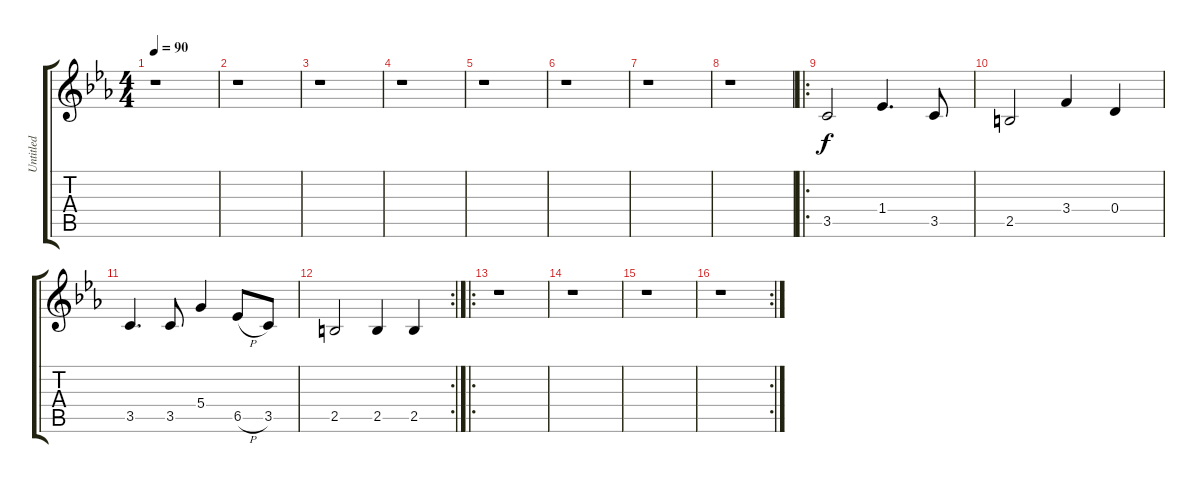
\track ("Untitled" "Untitled") {instrument overdrivenguitar}
\staff {score tabs}
\tuning (E4 B3 G3 D3 A2 E2) {hide}
\ts (4 4)
\tempo 90
\clef g2
\ks eb
r.1{dy ff} |
r.1 |
r.1 |
r.1 |
r.1 |
r.1 |
r.1 |
r.1 |
\ro
3.5.2{dy f} 1.4.4{d} 3.5.8 |
2.5.2 3.4.4 0.4.4 |
3.5.4{d} 3.5.8 5.4.4 6.5{h}.8 3.5.8 |
\rc 2
2.5.2 2.5.4 2.5.4 |
\ro
r.1 |
r.1 |
r.1 |
\rc 2
r.1
